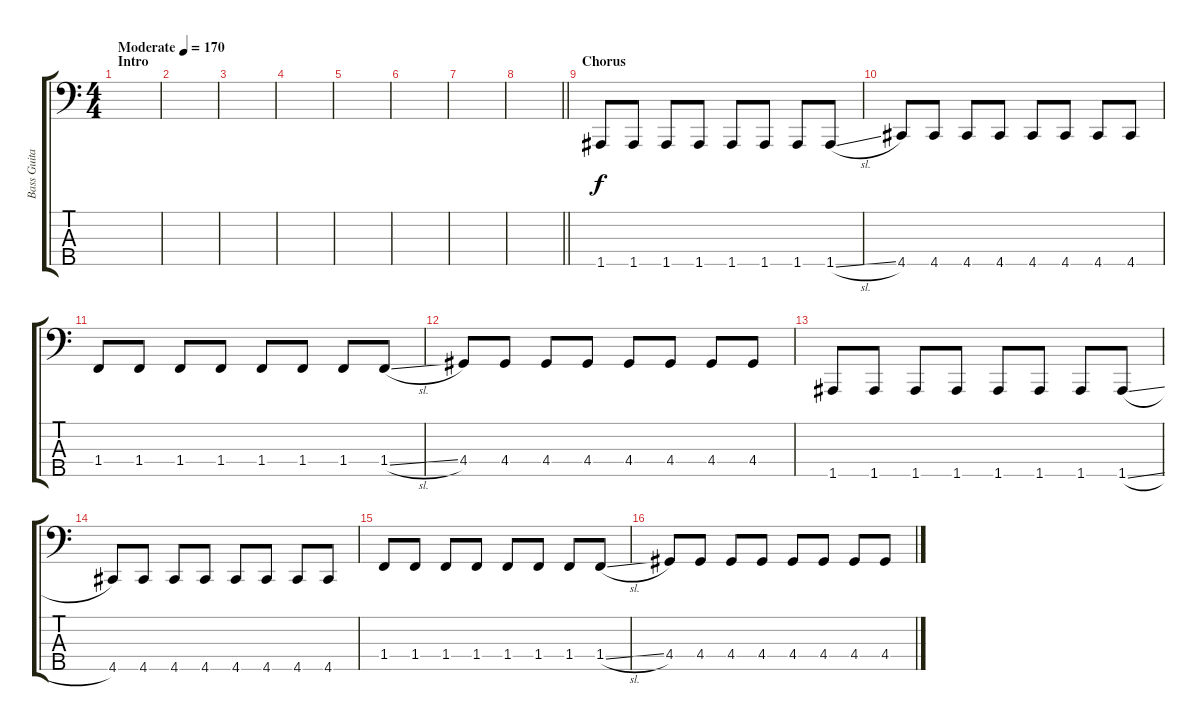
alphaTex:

\track ("Bass Guitar" "Bass Guita") {instrument electricbasspick}
\staff {score tabs}
\tuning (G2 D2 A1 E1 A0) {hide}
\ts (4 4)
\section ("" "Intro")
\tempo (170 "Moderate")
\clef f4
\ks c
|
|
|
|
|
|
|
\barLineRight lightlight
|
\section ("" "Chorus")
1.5.8 1.5.8 1.5.8 1.5.8 1.5.8 1.5.8 1.5.8 1.5{sl}.8 |
4.5.8 4.5.8 4.5.8 4.5.8 4.5.8 4.5.8 4.5.8 4.5.8 |
1.4.8 1.4.8 1.4.8 1.4.8 1.4.8 1.4.8 1.4.8 1.4{sl}.8 |
4.4.8 4.4.8 4.4.8 4.4.8 4.4.8 4.4.8 4.4.8 4.4.8 |
1.5.8 1.5.8 1.5.8 1.5.8 1.5.8 1.5.8 1.5.8 1.5{sl}.8 |
4.5.8 4.5.8 4.5.8 4.5.8 4.5.8 4.5.8 4.5.8 4.5.8 |
1.4.8 1.4.8 1.4.8 1.4.8 1.4.8 1.4.8 1.4.8 1.4{sl}.8 |
4.4.8 4.4.8 4.4.8 4.4.8 4.4.8 4.4.8 4.4.8 4.4.8
